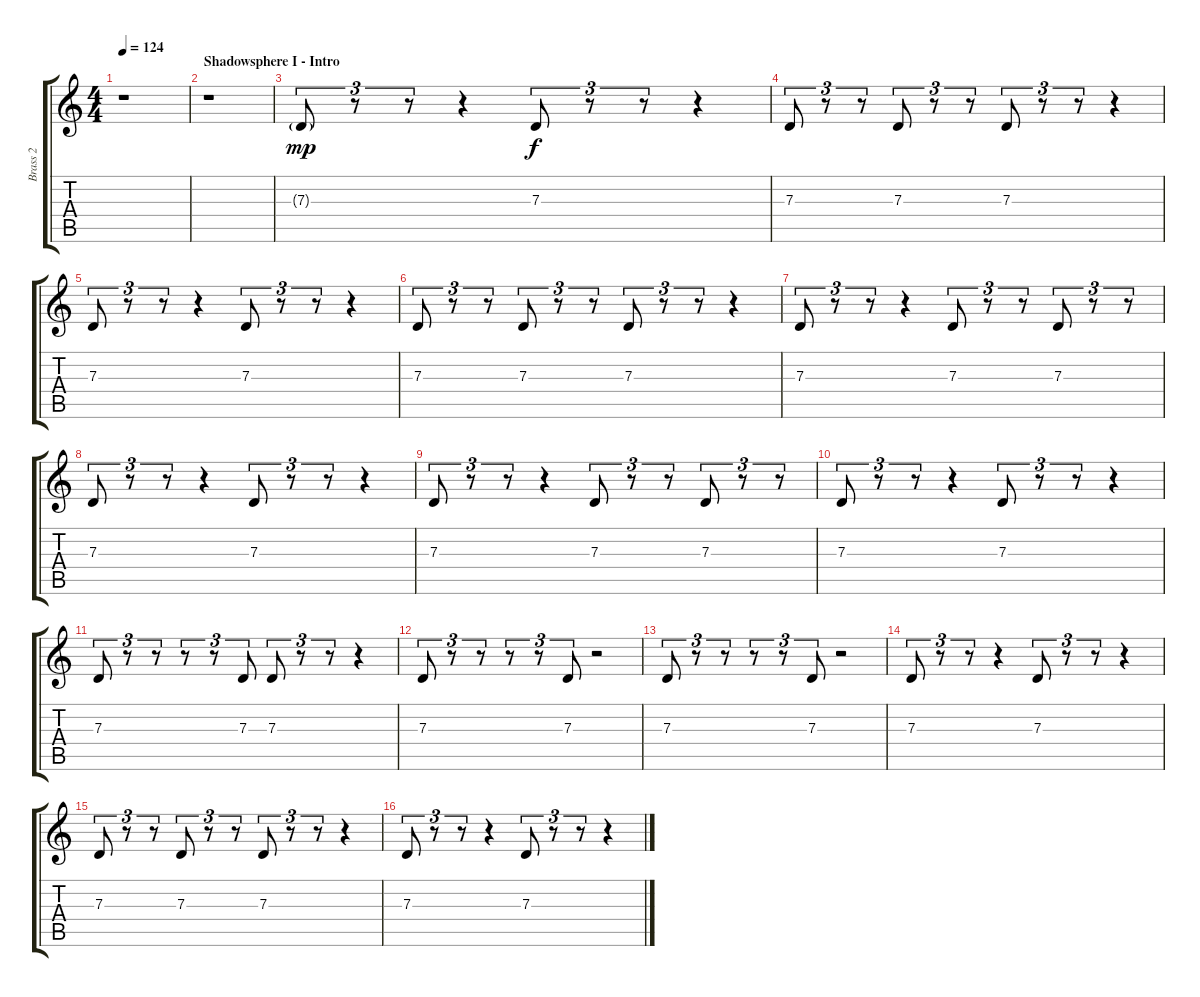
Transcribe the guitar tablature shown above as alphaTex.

\track ("Brass 2" "Brass 2") {instrument trombone}
\staff {score tabs}
\tuning (E4 B3 G3 D3 A2 E2) {hide}
\ts (4 4)
\tempo 124
\clef g2
\ks c
r.1{dy mp instrument trombone} |
\section ("" "Shadowsphere I - Intro")
r.1 |
7.3{g}.8{tu (3 2)} r.8{tu (3 2)} r.8{tu (3 2)} r.4 7.3.8{tu (3 2) dy f} r.8{tu (3 2)} r.8{tu (3 2)} r.4 |
7.3.8{tu (3 2)} r.8{tu (3 2)} r.8{tu (3 2)} 7.3.8{tu (3 2)} r.8{tu (3 2)} r.8{tu (3 2)} 7.3.8{tu (3 2)} r.8{tu (3 2)} r.8{tu (3 2)} r.4 |
7.3.8{tu (3 2)} r.8{tu (3 2)} r.8{tu (3 2)} r.4 7.3.8{tu (3 2)} r.8{tu (3 2)} r.8{tu (3 2)} r.4 |
7.3.8{tu (3 2)} r.8{tu (3 2)} r.8{tu (3 2)} 7.3.8{tu (3 2)} r.8{tu (3 2)} r.8{tu (3 2)} 7.3.8{tu (3 2)} r.8{tu (3 2)} r.8{tu (3 2)} r.4 |
7.3.8{tu (3 2)} r.8{tu (3 2)} r.8{tu (3 2)} r.4 7.3.8{tu (3 2)} r.8{tu (3 2)} r.8{tu (3 2)} 7.3.8{tu (3 2)} r.8{tu (3 2)} r.8{tu (3 2)} |
7.3.8{tu (3 2)} r.8{tu (3 2)} r.8{tu (3 2)} r.4 7.3.8{tu (3 2)} r.8{tu (3 2)} r.8{tu (3 2)} r.4 |
7.3.8{tu (3 2)} r.8{tu (3 2)} r.8{tu (3 2)} r.4 7.3.8{tu (3 2)} r.8{tu (3 2)} r.8{tu (3 2)} 7.3.8{tu (3 2)} r.8{tu (3 2)} r.8{tu (3 2)} |
7.3.8{tu (3 2)} r.8{tu (3 2)} r.8{tu (3 2)} r.4 7.3.8{tu (3 2)} r.8{tu (3 2)} r.8{tu (3 2)} r.4 |
7.3.8{tu (3 2)} r.8{tu (3 2)} r.8{tu (3 2)} r.8{tu (3 2)} r.8{tu (3 2)} 7.3.8{tu (3 2)} 7.3.8{tu (3 2)} r.8{tu (3 2)} r.8{tu (3 2)} r.4 |
7.3.8{tu (3 2)} r.8{tu (3 2)} r.8{tu (3 2)} r.8{tu (3 2)} r.8{tu (3 2)} 7.3.8{tu (3 2)} r.2 |
7.3.8{tu (3 2)} r.8{tu (3 2)} r.8{tu (3 2)} r.8{tu (3 2)} r.8{tu (3 2)} 7.3.8{tu (3 2)} r.2 |
7.3.8{tu (3 2)} r.8{tu (3 2)} r.8{tu (3 2)} r.4 7.3.8{tu (3 2)} r.8{tu (3 2)} r.8{tu (3 2)} r.4 |
7.3.8{tu (3 2)} r.8{tu (3 2)} r.8{tu (3 2)} 7.3.8{tu (3 2)} r.8{tu (3 2)} r.8{tu (3 2)} 7.3.8{tu (3 2)} r.8{tu (3 2)} r.8{tu (3 2)} r.4 |
7.3.8{tu (3 2)} r.8{tu (3 2)} r.8{tu (3 2)} r.4 7.3.8{tu (3 2)} r.8{tu (3 2)} r.8{tu (3 2)} r.4
